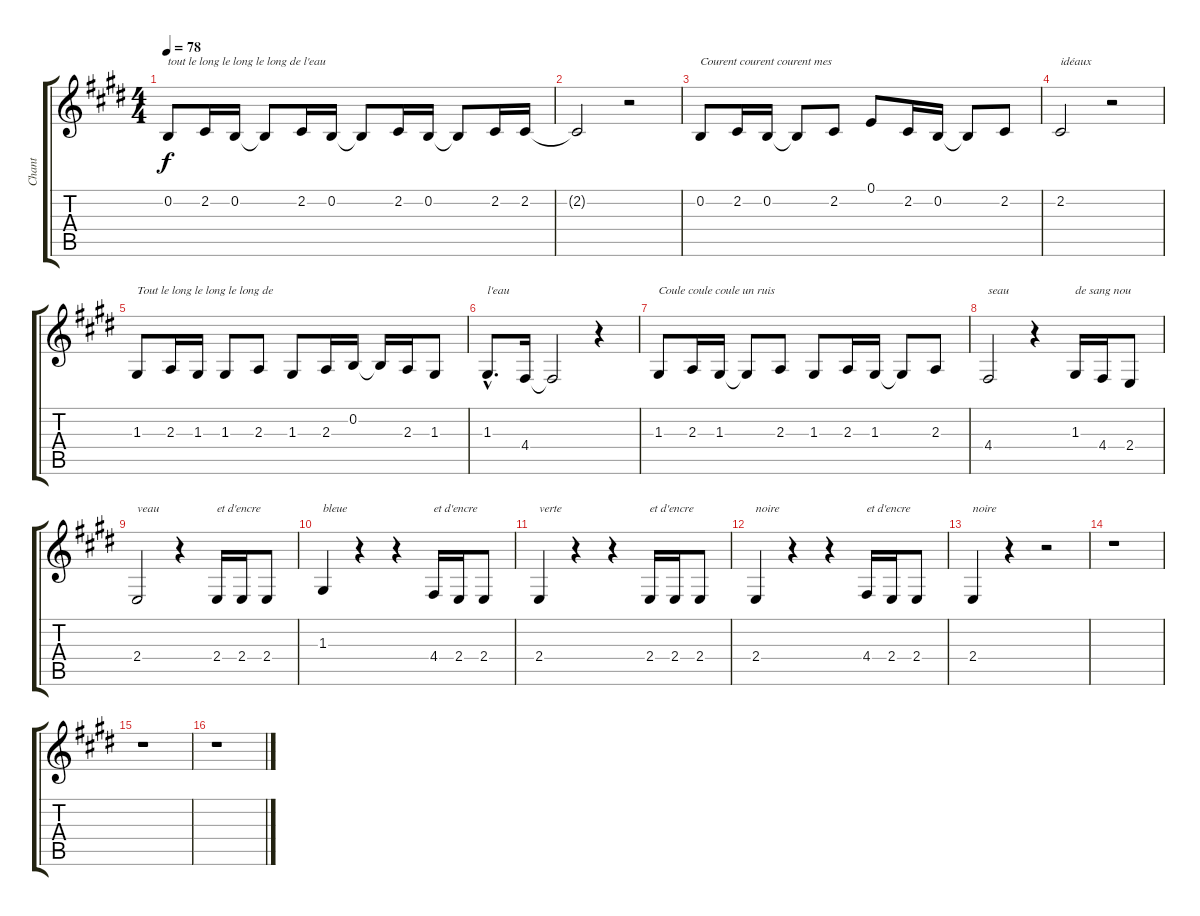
\track ("Chant" "Chant") {instrument tenorsax}
\staff {score tabs}
\tuning (E4 B3 G3 D3 A2 E2) {hide}
\ts (4 4)
\tempo 78
\clef g2
\ks e
0.2.8{txt "tout le long le long le long de l'eau" dy f} 2.2.16 0.2.16 0.2{t}.8 2.2.16 0.2.16 0.2{t}.8 2.2.16 0.2.16 0.2{t}.8 2.2.16 2.2.16 |
2.2{t}.2 r.2 |
0.2.8{txt "Courent courent courent mes"} 2.2.16 0.2.16 0.2{t}.8 2.2.8 0.1.8 2.2.16 0.2.16 0.2{t}.8 2.2.8 |
2.2.2{txt "idéaux"} r.2 |
1.3.8{txt "Tout le long le long le long de"} 2.3.16 1.3.16 1.3.8 2.3.8 1.3.8 2.3.16 0.2.16 0.2{t}.16 2.3.16 1.3.8 |
1.3{hac}.8{d txt "l'eau"} 4.4.16 4.4{t}.2 r.4 |
1.3.8{txt "Coule coule coule un ruis"} 2.3.16 1.3.16 1.3{t}.8 2.3.8 1.3.8 2.3.16 1.3.16 1.3{t}.8 2.3.8 |
4.4.2{txt "seau"} r.4 1.3.16{txt "de sang nou"} 4.4.16 2.4.8 |
2.4.2{txt "veau"} r.4 2.4.16{txt "et d'encre"} 2.4.16 2.4.8 |
1.3.4{txt "bleue"} r.4 r.4 4.4.16{txt "et d'encre"} 2.4.16 2.4.8 |
2.4.4{txt "verte"} r.4 r.4 2.4.16{txt "et d'encre"} 2.4.16 2.4.8 |
2.4.4{txt "noire"} r.4 r.4 4.4.16{txt "et d'encre"} 2.4.16 2.4.8 |
2.4.4{txt "noire"} r.4 r.2 |
r.1 |
r.1 |
r.1
